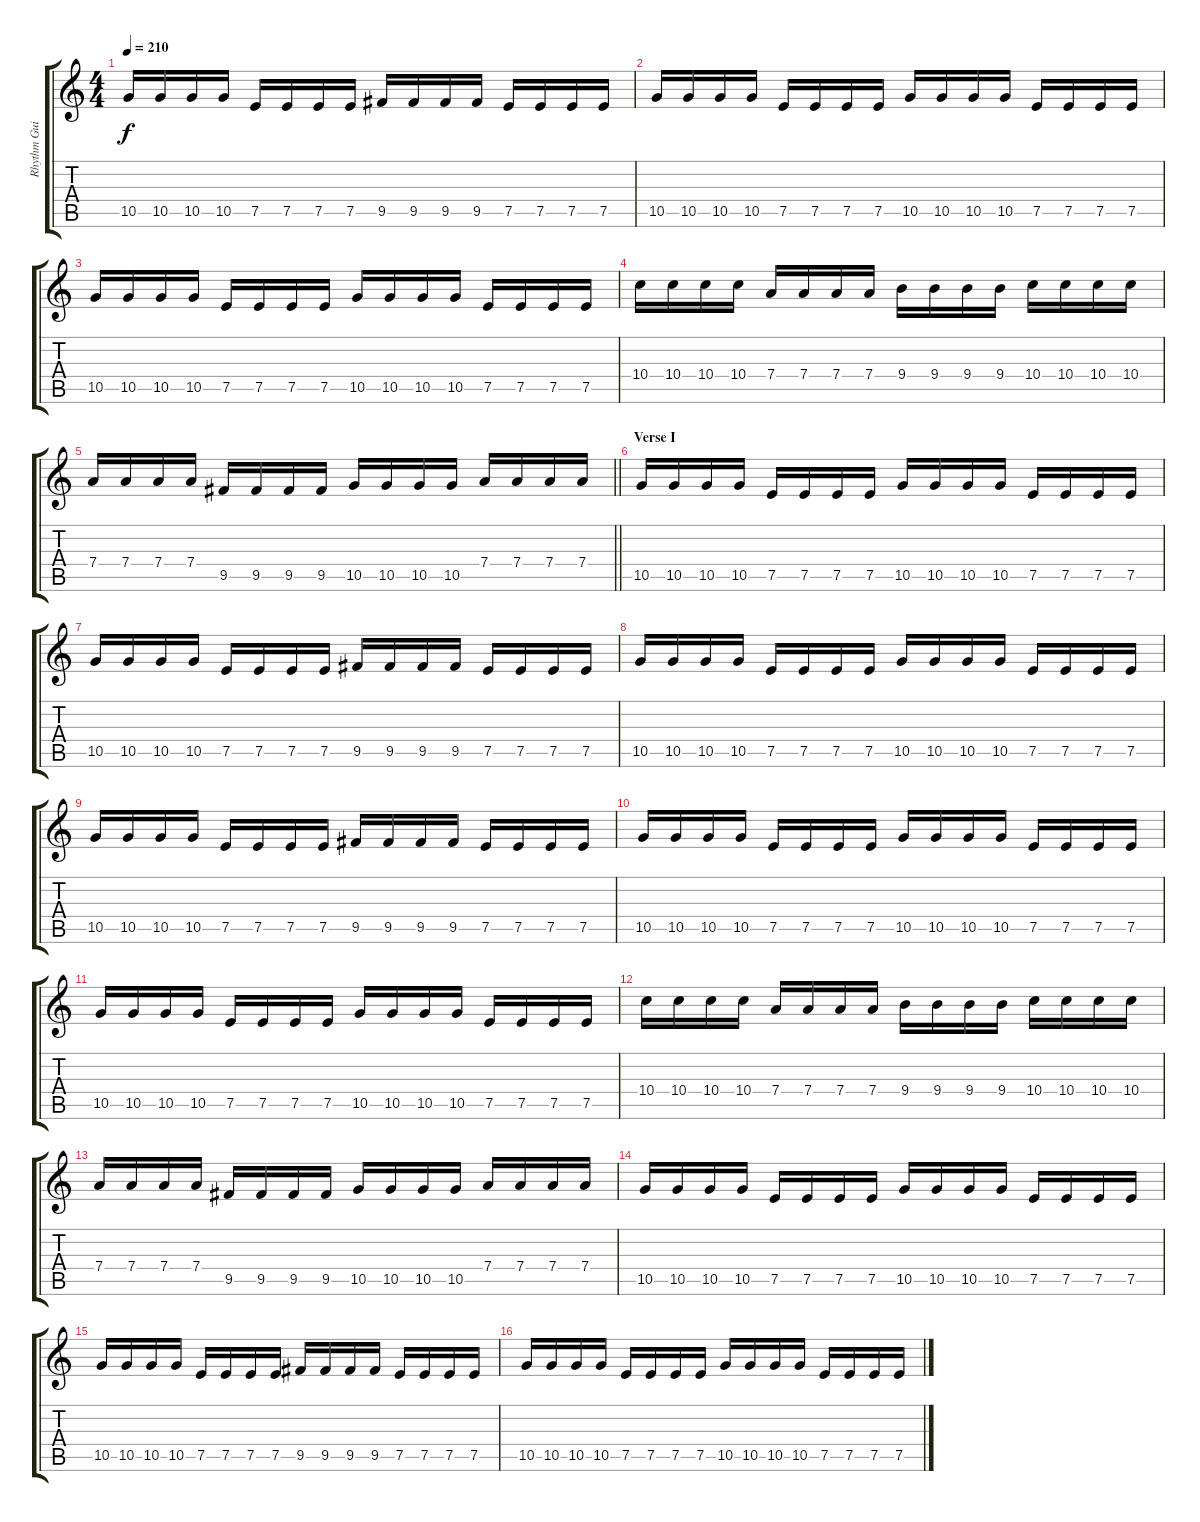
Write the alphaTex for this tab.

\track ("Rhythm Guitar" "Rhythm Gui") {instrument distortionguitar}
\staff {score tabs}
\tuning (E4 B3 G3 D3 A2 E2) {hide}
\ts (4 4)
\tempo 210
\clef g2
\ks c
10.5.16{dy f} 10.5.16 10.5.16 10.5.16 7.5.16 7.5.16 7.5.16 7.5.16 9.5.16 9.5.16 9.5.16 9.5.16 7.5.16 7.5.16 7.5.16 7.5.16 |
10.5.16 10.5.16 10.5.16 10.5.16 7.5.16 7.5.16 7.5.16 7.5.16 10.5.16 10.5.16 10.5.16 10.5.16 7.5.16 7.5.16 7.5.16 7.5.16 |
10.5.16 10.5.16 10.5.16 10.5.16 7.5.16 7.5.16 7.5.16 7.5.16 10.5.16 10.5.16 10.5.16 10.5.16 7.5.16 7.5.16 7.5.16 7.5.16 |
10.4.16 10.4.16 10.4.16 10.4.16 7.4.16 7.4.16 7.4.16 7.4.16 9.4.16 9.4.16 9.4.16 9.4.16 10.4.16 10.4.16 10.4.16 10.4.16 |
\barLineRight lightlight
7.4.16 7.4.16 7.4.16 7.4.16 9.5.16 9.5.16 9.5.16 9.5.16 10.5.16 10.5.16 10.5.16 10.5.16 7.4.16 7.4.16 7.4.16 7.4.16 |
\section ("" "Verse I")
10.5.16 10.5.16 10.5.16 10.5.16 7.5.16 7.5.16 7.5.16 7.5.16 10.5.16 10.5.16 10.5.16 10.5.16 7.5.16 7.5.16 7.5.16 7.5.16 |
10.5.16 10.5.16 10.5.16 10.5.16 7.5.16 7.5.16 7.5.16 7.5.16 9.5.16 9.5.16 9.5.16 9.5.16 7.5.16 7.5.16 7.5.16 7.5.16 |
10.5.16 10.5.16 10.5.16 10.5.16 7.5.16 7.5.16 7.5.16 7.5.16 10.5.16 10.5.16 10.5.16 10.5.16 7.5.16 7.5.16 7.5.16 7.5.16 |
10.5.16 10.5.16 10.5.16 10.5.16 7.5.16 7.5.16 7.5.16 7.5.16 9.5.16 9.5.16 9.5.16 9.5.16 7.5.16 7.5.16 7.5.16 7.5.16 |
10.5.16 10.5.16 10.5.16 10.5.16 7.5.16 7.5.16 7.5.16 7.5.16 10.5.16 10.5.16 10.5.16 10.5.16 7.5.16 7.5.16 7.5.16 7.5.16 |
10.5.16 10.5.16 10.5.16 10.5.16 7.5.16 7.5.16 7.5.16 7.5.16 10.5.16 10.5.16 10.5.16 10.5.16 7.5.16 7.5.16 7.5.16 7.5.16 |
10.4.16 10.4.16 10.4.16 10.4.16 7.4.16 7.4.16 7.4.16 7.4.16 9.4.16 9.4.16 9.4.16 9.4.16 10.4.16 10.4.16 10.4.16 10.4.16 |
7.4.16 7.4.16 7.4.16 7.4.16 9.5.16 9.5.16 9.5.16 9.5.16 10.5.16 10.5.16 10.5.16 10.5.16 7.4.16 7.4.16 7.4.16 7.4.16 |
10.5.16 10.5.16 10.5.16 10.5.16 7.5.16 7.5.16 7.5.16 7.5.16 10.5.16 10.5.16 10.5.16 10.5.16 7.5.16 7.5.16 7.5.16 7.5.16 |
10.5.16 10.5.16 10.5.16 10.5.16 7.5.16 7.5.16 7.5.16 7.5.16 9.5.16 9.5.16 9.5.16 9.5.16 7.5.16 7.5.16 7.5.16 7.5.16 |
10.5.16 10.5.16 10.5.16 10.5.16 7.5.16 7.5.16 7.5.16 7.5.16 10.5.16 10.5.16 10.5.16 10.5.16 7.5.16 7.5.16 7.5.16 7.5.16
